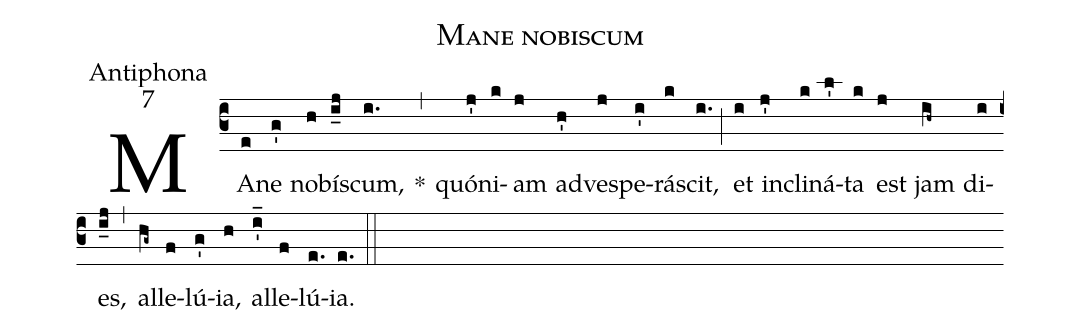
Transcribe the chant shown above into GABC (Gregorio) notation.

name:Mane nobiscum;
office-part:Antiphona;
mode:7;
%%
(c3) MA(e)ne(g') no(h)bí(i_j)scum,(i.) *(,) quó(j')ni(k)am(j) ad(h')ve(j)spe(i')rá(k)scit,(i.) (;) et(i) in(j')cli(k)ná(l')ta(k) est(j) jam(ih~) di(i)es,(i_j) (,) al(hg~)le(f)lú(g')ia,(h) al(i'_)le(f)lú(e.)ia.(e.) (::)
